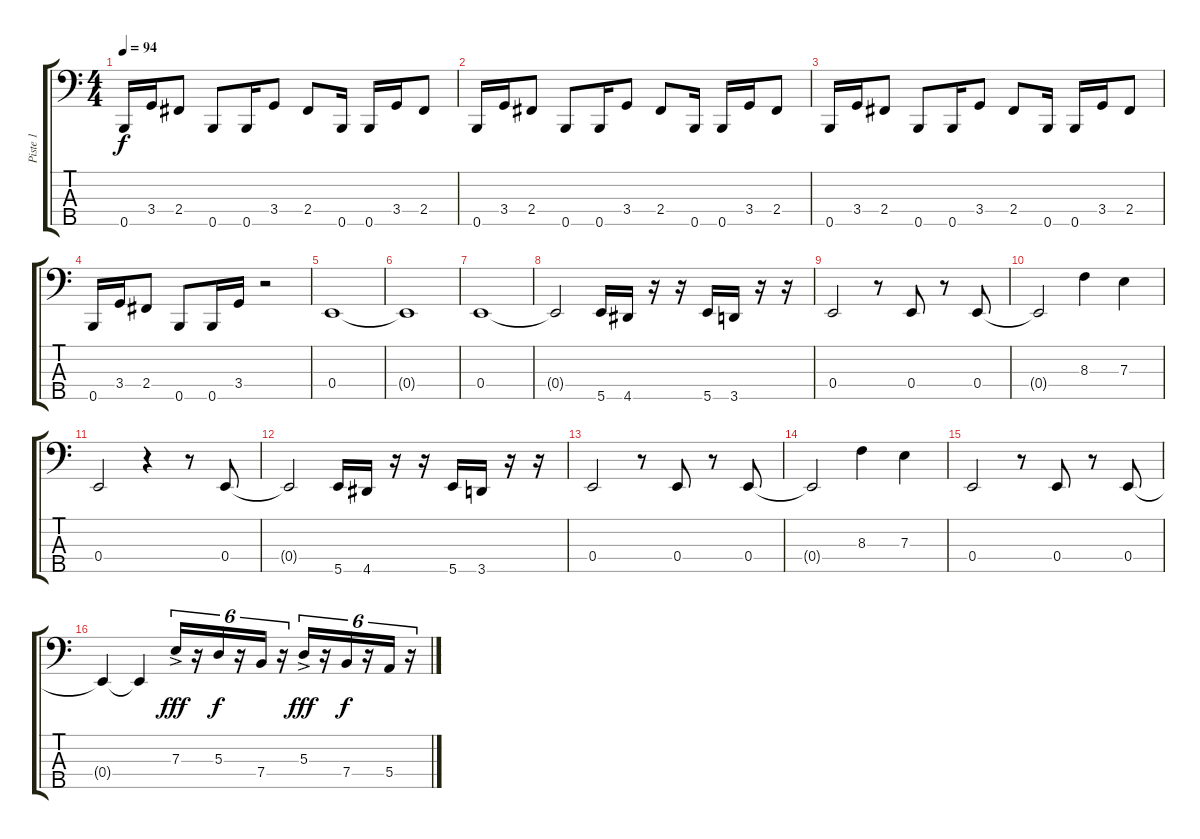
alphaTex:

\track ("Piste 1" "Piste 1") {instrument electricbassfinger}
\staff {score tabs}
\tuning (G2 D2 A1 E1 B0) {hide}
\ts (4 4)
\tempo 94
\clef f4
\ks c
0.5.16{dy f} 3.4.16 2.4.8 0.5.8 0.5.16 3.4.8 2.4.8 0.5.16 0.5.16 3.4.16 2.4.8 |
0.5.16 3.4.16 2.4.8 0.5.8 0.5.16 3.4.8 2.4.8 0.5.16 0.5.16 3.4.16 2.4.8 |
0.5.16 3.4.16 2.4.8 0.5.8 0.5.16 3.4.8 2.4.8 0.5.16 0.5.16 3.4.16 2.4.8 |
0.5.16 3.4.16 2.4.8 0.5.8 0.5.16 3.4.16 r.2 |
0.4.1 |
0.4{t}.1 |
0.4.1 |
0.4{t}.2 5.5.16 4.5.16 r.16 r.16 5.5.16 3.5.16 r.16 r.16 |
0.4.2 r.8 0.4.8 r.8 0.4.8 |
0.4{t}.2 8.3.4 7.3.4 |
0.4.2 r.4 r.8 0.4.8 |
0.4{t}.2 5.5.16 4.5.16 r.16 r.16 5.5.16 3.5.16 r.16 r.16 |
0.4.2 r.8 0.4.8 r.8 0.4.8 |
0.4{t}.2 8.3.4 7.3.4 |
0.4.2 r.8 0.4.8 r.8 0.4.8 |
0.4{t}.4 0.4{t}.4 7.3{ac}.16{tu (6 4) dy fff} r.16{tu (6 4)} 5.3.16{tu (6 4) dy f} r.16{tu (6 4)} 7.4.16{tu (6 4)} r.16{tu (6 4)} 5.3{ac}.16{tu (6 4) dy fff} r.16{tu (6 4)} 7.4.16{tu (6 4) dy f} r.16{tu (6 4)} 5.4.16{tu (6 4)} r.16{tu (6 4)}
